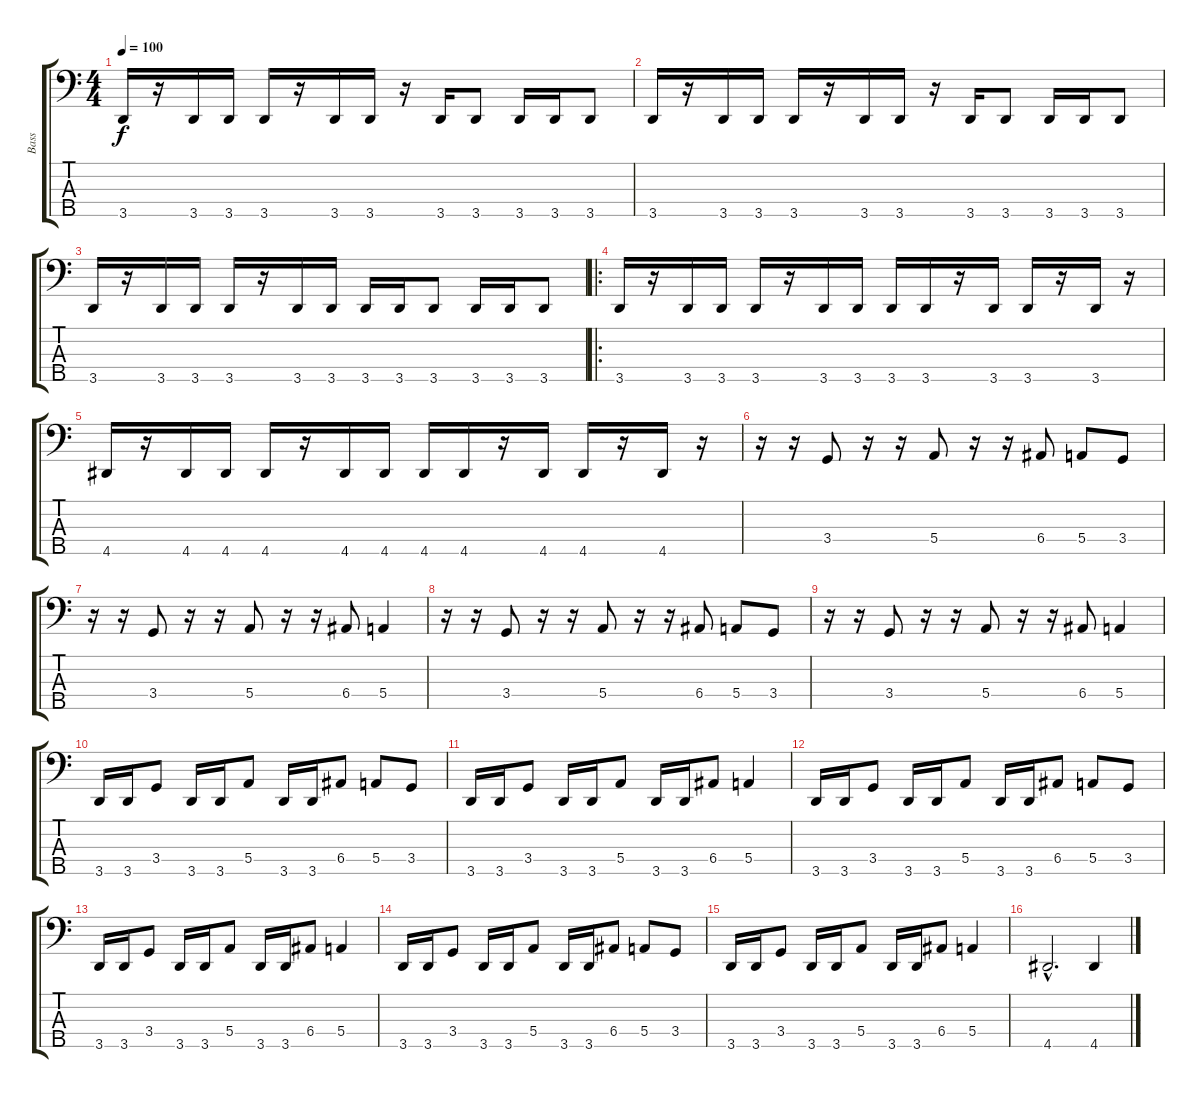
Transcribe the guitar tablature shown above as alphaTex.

\track ("Bass" "Bass") {instrument electricbasspick}
\staff {score tabs}
\tuning (G2 D2 A1 E1 B0) {hide}
\ts (4 4)
\tempo 100
\clef f4
\ks c
3.5.16{dy f} r.16 3.5.16 3.5.16 3.5.16 r.16 3.5.16 3.5.16 r.16 3.5.16 3.5.8 3.5.16 3.5.16 3.5.8 |
3.5.16 r.16 3.5.16 3.5.16 3.5.16 r.16 3.5.16 3.5.16 r.16 3.5.16 3.5.8 3.5.16 3.5.16 3.5.8 |
3.5.16 r.16 3.5.16 3.5.16 3.5.16 r.16 3.5.16 3.5.16 3.5.16 3.5.16 3.5.8 3.5.16 3.5.16 3.5.8 |
\ro
3.5.16 r.16 3.5.16 3.5.16 3.5.16 r.16 3.5.16 3.5.16 3.5.16 3.5.16 r.16 3.5.16 3.5.16 r.16 3.5.16 r.16 |
4.5.16 r.16 4.5.16 4.5.16 4.5.16 r.16 4.5.16 4.5.16 4.5.16 4.5.16 r.16 4.5.16 4.5.16 r.16 4.5.16 r.16 |
r.16 r.16 3.4.8 r.16 r.16 5.4.8 r.16 r.16 6.4.8 5.4.8 3.4.8 |
r.16 r.16 3.4.8 r.16 r.16 5.4.8 r.16 r.16 6.4.8 5.4.4 |
r.16 r.16 3.4.8 r.16 r.16 5.4.8 r.16 r.16 6.4.8 5.4.8 3.4.8 |
r.16 r.16 3.4.8 r.16 r.16 5.4.8 r.16 r.16 6.4.8 5.4.4 |
3.5.16 3.5.16 3.4.8 3.5.16 3.5.16 5.4.8 3.5.16 3.5.16 6.4.8 5.4.8 3.4.8 |
3.5.16 3.5.16 3.4.8 3.5.16 3.5.16 5.4.8 3.5.16 3.5.16 6.4.8 5.4.4 |
3.5.16 3.5.16 3.4.8 3.5.16 3.5.16 5.4.8 3.5.16 3.5.16 6.4.8 5.4.8 3.4.8 |
3.5.16 3.5.16 3.4.8 3.5.16 3.5.16 5.4.8 3.5.16 3.5.16 6.4.8 5.4.4 |
3.5.16 3.5.16 3.4.8 3.5.16 3.5.16 5.4.8 3.5.16 3.5.16 6.4.8 5.4.8 3.4.8 |
3.5.16 3.5.16 3.4.8 3.5.16 3.5.16 5.4.8 3.5.16 3.5.16 6.4.8 5.4.4 |
4.5{hac}.2{d} 4.5.4
